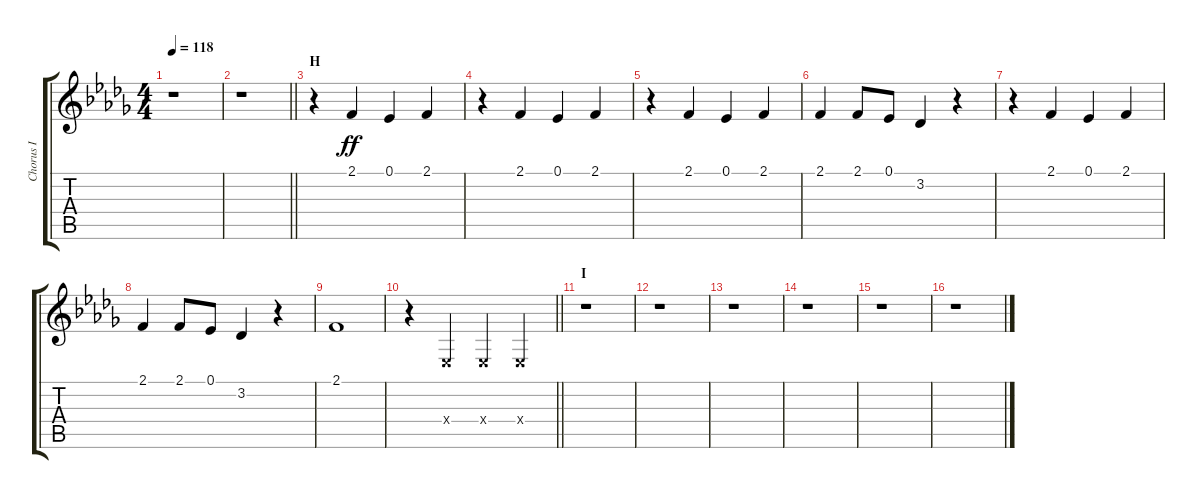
\track ("Chorus I" "Chorus I") {instrument voiceoohs}
\staff {score tabs}
\tuning (Eb4 Bb3 Gb3 Db3 Ab2 Db2) {hide}
\ts (4 4)
\tempo 118
\clef g2
\ks db
r.1{dy ff} |
\barLineRight lightlight
r.1 |
\section ("" "H")
r.4 2.1.4 0.1.4 2.1.4 |
r.4 2.1.4 0.1.4 2.1.4 |
r.4 2.1.4 0.1.4 2.1.4 |
2.1.4 2.1.8 0.1.8 3.2.4 r.4 |
r.4 2.1.4 0.1.4 2.1.4 |
2.1.4 2.1.8 0.1.8 3.2.4 r.4 |
2.1.1 |
\barLineRight lightlight
r.4 2.4{x}.4 2.4{x}.4 2.4{x}.4 |
\section ("" "I")
r.1 |
r.1 |
r.1 |
r.1 |
r.1 |
r.1
